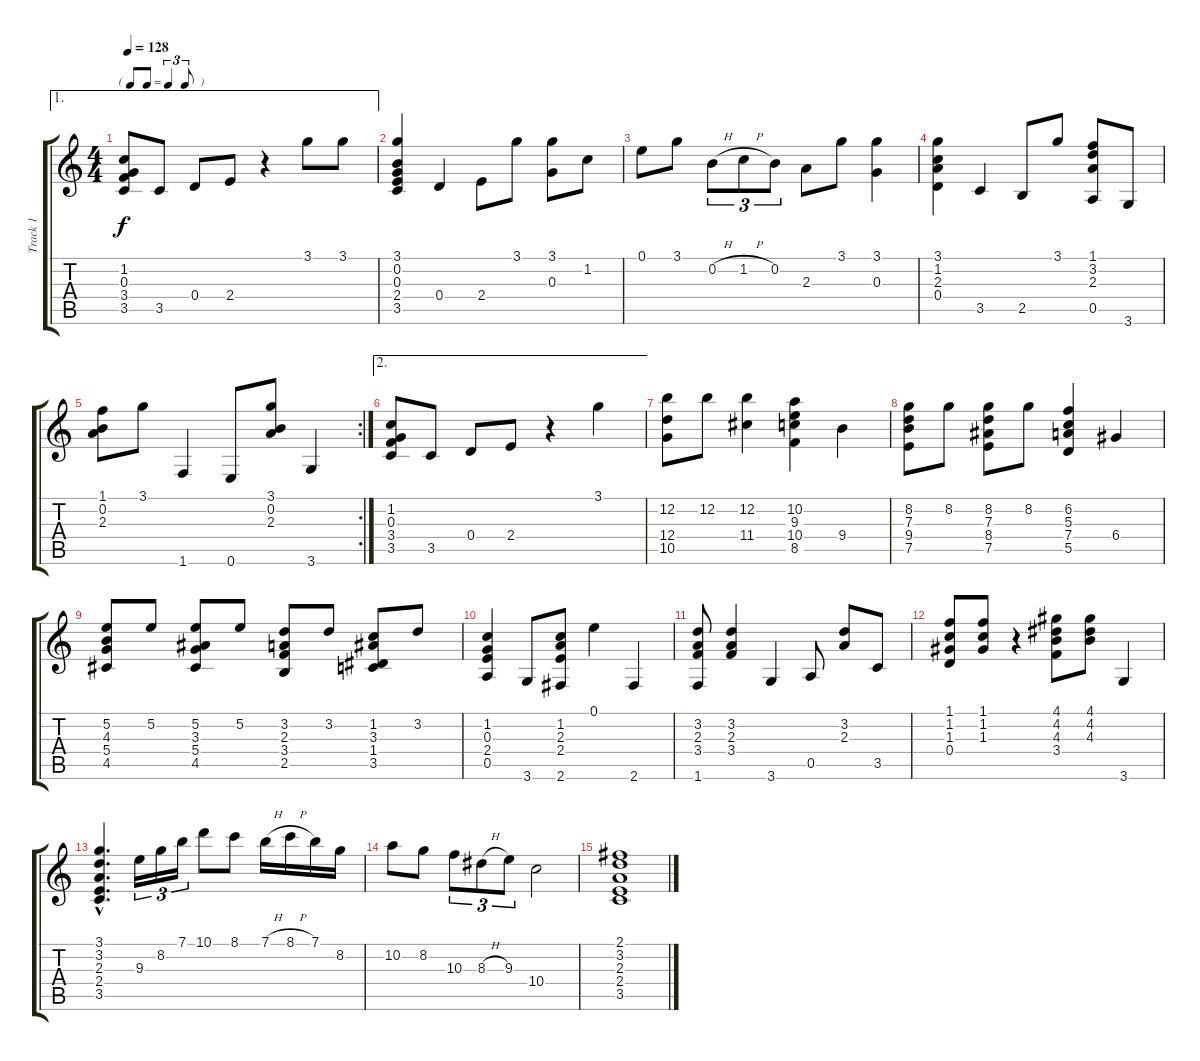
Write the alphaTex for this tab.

\track ("Track 1" "Track 1") {instrument acousticguitarnylon}
\staff {score tabs}
\tuning (E4 B3 G3 D3 A2 E2) {hide}
\ae 1
\ts (4 4)
\tf triplet8th
\tempo 128
\clef g2
\ks c
(1.2 0.3 3.4 3.5).8{dy f} 3.5.8 0.4.8 2.4.8 r.4 3.1.8 3.1.8 |
(3.1 0.2 0.3 2.4 3.5).4 0.4.4 2.4.8 3.1.8 (3.1 0.3).8 1.2.8 |
0.1.8 3.1.8 0.2{h}.8{tu (3 2)} 1.2{h}.8{tu (3 2)} 0.2.8{tu (3 2)} 2.3.8 3.1.8 (3.1 0.3).4 |
(3.1 1.2 2.3 0.4).4 3.5.4 2.5.8 3.1.8 (1.1 3.2 2.3 0.5).8 3.6.8 |
\rc 2
(1.1 0.2 2.3).8 3.1.8 1.6.4 0.6.8 (3.1 0.2 2.3).8 3.6.4 |
\ae 2
(1.2 0.3 3.4 3.5).8 3.5.8 0.4.8 2.4.8 r.4 3.1.4 |
(12.2 12.4 10.5).8 12.2.8 (12.2 11.4).4 (10.2 9.3 10.4 8.5).4 9.4.4 |
(8.2 7.3 9.4 7.5).8 8.2.8 (8.2 7.3 8.4 7.5).8 8.2.8 (6.2 5.3 7.4 5.5).4 6.4.4 |
(5.2 4.3 5.4 4.5).8 5.2.8 (5.2 3.3 5.4 4.5).8 5.2.8 (3.2 2.3 3.4 2.5).8 3.2.8 (1.2 3.3 1.4 3.5).8 3.2.8 |
(1.2 0.3 2.4 0.5).4 3.6.8 (1.2 2.3 2.4 2.6).8 0.1.4 2.6.4 |
(3.2 2.3 3.4 1.6).8 (3.2 2.3 3.4).4 3.6.4 0.5.8 (3.2 2.3).8 3.5.8 |
(1.1 1.2 1.3 0.4).8 (1.1 1.2 1.3).8 r.4 (4.1 4.2 4.3 3.4).8 (4.1 4.2 4.3).8 3.6.4 |
(3.1{hac} 3.2{hac} 2.3{hac} 2.4{hac} 3.5{hac}).4{d} 9.3.16{tu (3 2)} 8.2.16{tu (3 2)} 7.1.16{tu (3 2)} 10.1.8 8.1.8 7.1{h}.16 8.1{h}.16 7.1.16 8.2.16 |
10.2.8 8.2.8 10.3.8{tu (3 2)} 8.3{h}.8{tu (3 2)} 9.3.8{tu (3 2)} 10.4.2 |
(2.1 3.2 2.3 2.4 3.5).1
